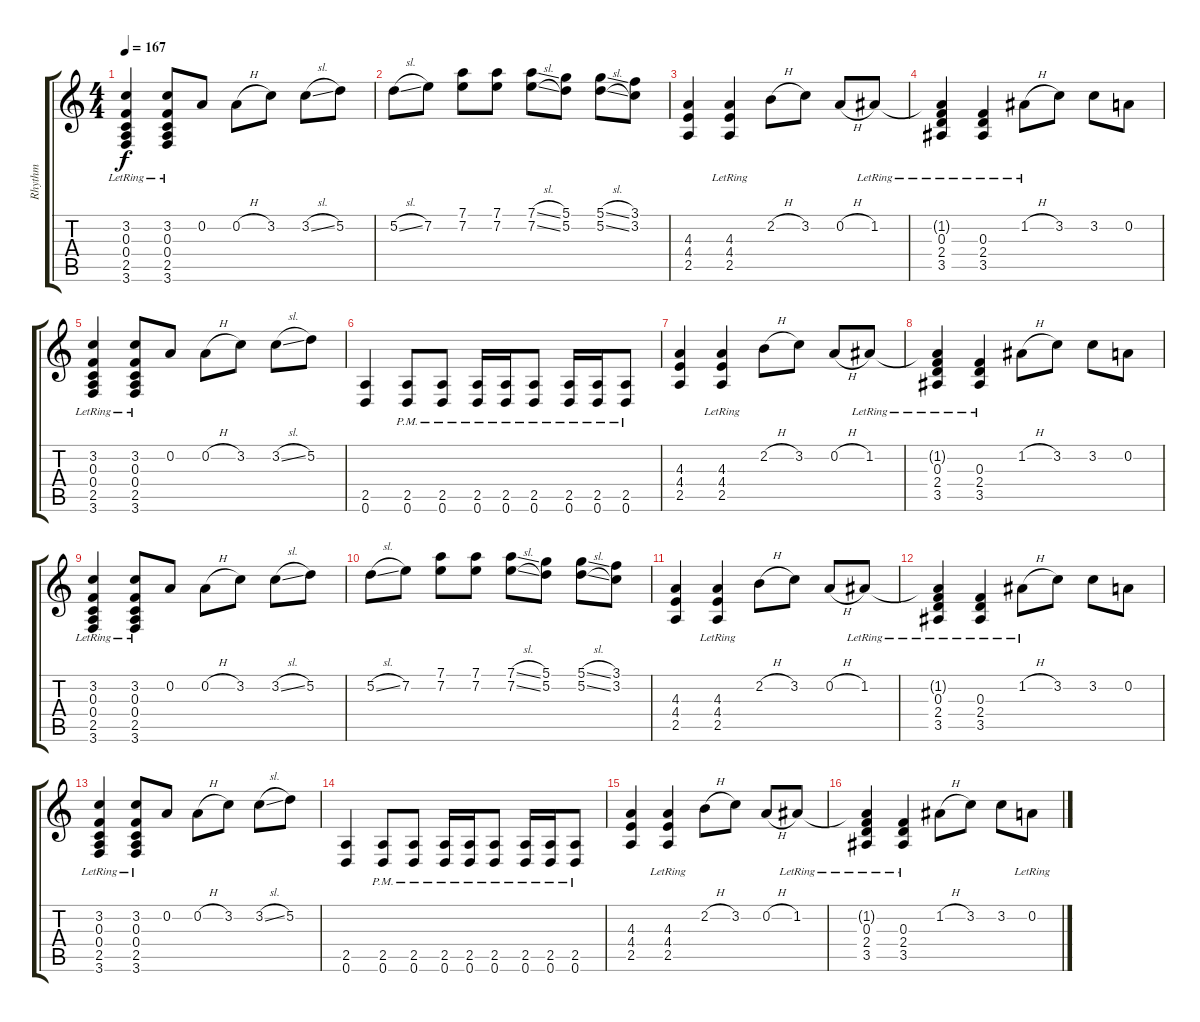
\track ("Rhythm" "Rhythm") {instrument distortionguitar}
\staff {score tabs}
\tuning (D4 A3 F3 C3 G2 D2) {hide}
\ts (4 4)
\tempo 167
\clef g2
\ks c
(3.2 0.3{lr} 0.4{lr} 2.5{lr} 3.6{lr}).4{dy f} (3.2 0.3{lr} 0.4{lr} 2.5{lr} 3.6{lr}).8 0.2.8 0.2{h}.8 3.2.8 3.2{sl}.8 5.2.8 |
5.2{sl}.8 7.2.8 (7.1 7.2).8 (7.1 7.2).8 (7.1{sl} 7.2{sl}).8 (5.1 5.2).8 (5.1{sl} 5.2{sl}).8 (3.1 3.2).8 |
(4.3 4.4 2.5).4 (4.3{lr} 4.4{lr} 2.5{lr}).4 2.2{h}.8 3.2.8 0.2{h}.8 1.2{lr}.8 |
(1.2{t} 0.3{lr} 2.4{lr} 3.5{lr}).4 (0.3{lr} 2.4{lr} 3.5{lr}).4 1.2{h lr}.8 3.2.8 3.2.8 0.2.8 |
(3.2 0.3{lr} 0.4{lr} 2.5{lr} 3.6{lr}).4 (3.2 0.3{lr} 0.4{lr} 2.5{lr} 3.6{lr}).8 0.2.8 0.2{h}.8 3.2.8 3.2{sl}.8 5.2.8 |
(2.5 0.6).4 (2.5{pm} 0.6{pm}).8 (2.5{pm} 0.6{pm}).8 (2.5{pm} 0.6{pm}).16 (2.5{pm} 0.6{pm}).16 (2.5{pm} 0.6{pm}).8 (2.5{pm} 0.6{pm}).16 (2.5{pm} 0.6{pm}).16 (2.5{pm} 0.6{pm}).8 |
(4.3 4.4 2.5).4 (4.3{lr} 4.4{lr} 2.5{lr}).4 2.2{h}.8 3.2.8 0.2{h}.8 1.2{lr}.8 |
(1.2{t} 0.3{lr} 2.4{lr} 3.5{lr}).4 (0.3{lr} 2.4{lr} 3.5{lr}).4 1.2{h}.8 3.2.8 3.2.8 0.2.8 |
(3.2 0.3{lr} 0.4{lr} 2.5{lr} 3.6{lr}).4 (3.2 0.3{lr} 0.4{lr} 2.5{lr} 3.6{lr}).8 0.2.8 0.2{h}.8 3.2.8 3.2{sl}.8 5.2.8 |
5.2{sl}.8 7.2.8 (7.1 7.2).8 (7.1 7.2).8 (7.1{sl} 7.2{sl}).8 (5.1 5.2).8 (5.1{sl} 5.2{sl}).8 (3.1 3.2).8 |
(4.3 4.4 2.5).4 (4.3{lr} 4.4{lr} 2.5{lr}).4 2.2{h}.8 3.2.8 0.2{h}.8 1.2{lr}.8 |
(1.2{t} 0.3{lr} 2.4{lr} 3.5{lr}).4 (0.3{lr} 2.4{lr} 3.5{lr}).4 1.2{h lr}.8 3.2.8 3.2.8 0.2.8 |
(3.2 0.3{lr} 0.4{lr} 2.5{lr} 3.6{lr}).4 (3.2 0.3{lr} 0.4{lr} 2.5{lr} 3.6{lr}).8 0.2.8 0.2{h}.8 3.2.8 3.2{sl}.8 5.2.8 |
(2.5 0.6).4 (2.5{pm} 0.6{pm}).8 (2.5{pm} 0.6{pm}).8 (2.5{pm} 0.6{pm}).16 (2.5{pm} 0.6{pm}).16 (2.5{pm} 0.6{pm}).8 (2.5{pm} 0.6{pm}).16 (2.5{pm} 0.6{pm}).16 (2.5{pm} 0.6{pm}).8 |
(4.3 4.4 2.5).4 (4.3{lr} 4.4{lr} 2.5{lr}).4 2.2{h}.8 3.2.8 0.2{h}.8 1.2{lr}.8 |
(1.2{t} 0.3{lr} 2.4{lr} 3.5{lr}).4 (0.3{lr} 2.4{lr} 3.5{lr}).4 1.2{h}.8 3.2.8 3.2.8 0.2{lr}.8
